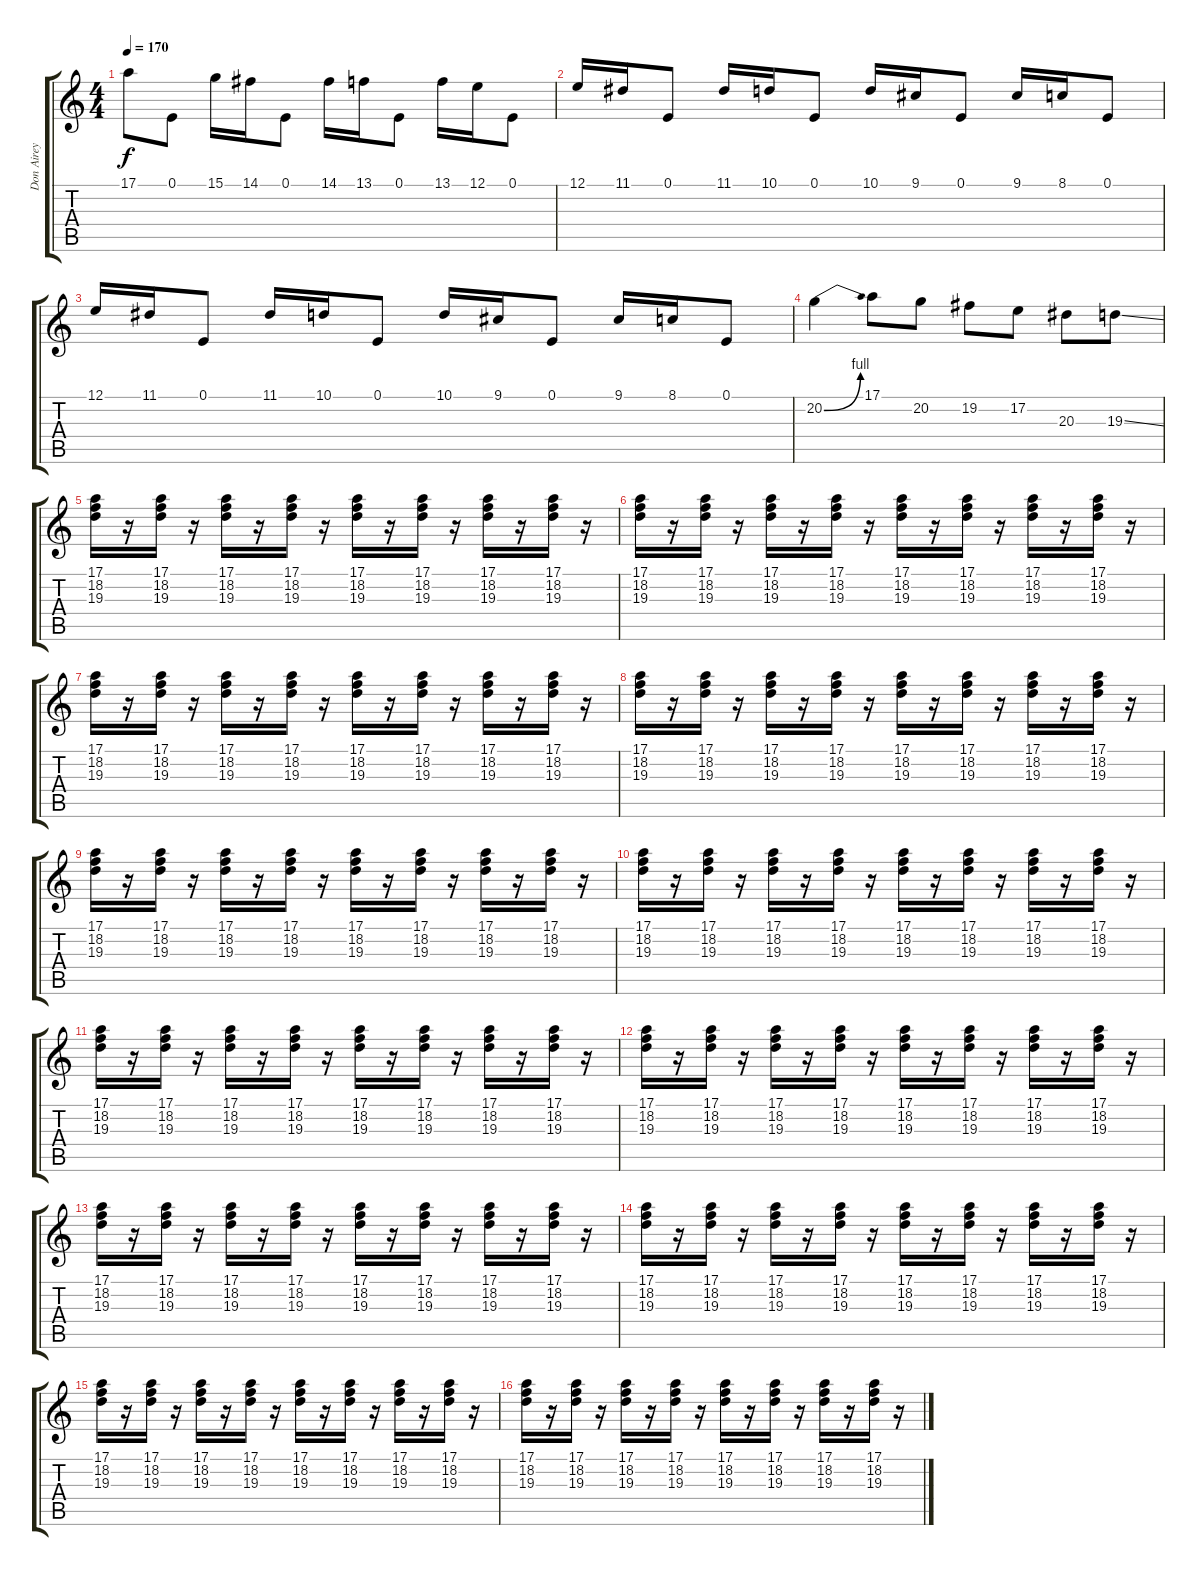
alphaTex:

\track ("Don Airey - Right Hand" "Don Airey ") {instrument drawbarorgan}
\staff {score tabs}
\tuning (E4 B3 G3 D3 A2 E2) {hide}
\ts (4 4)
\tempo 170
\clef g2
\ks c
17.1.8{dy f} 0.1.8 15.1.16 14.1.16 0.1.8 14.1.16 13.1.16 0.1.8 13.1.16 12.1.16 0.1.8 |
12.1.16 11.1.16 0.1.8 11.1.16 10.1.16 0.1.8 10.1.16 9.1.16 0.1.8 9.1.16 8.1.16 0.1.8 |
12.1.16 11.1.16 0.1.8 11.1.16 10.1.16 0.1.8 10.1.16 9.1.16 0.1.8 9.1.16 8.1.16 0.1.8 |
20.2{be (bend 0 0 60 4)}.4 17.1.8 20.2.8 19.2.8 17.2.8 20.3.8 19.3{ss}.8 |
(17.1 18.2 19.3).16{instrument drawbarorgan} r.16 (17.1 18.2 19.3).16 r.16 (17.1 18.2 19.3).16 r.16 (17.1 18.2 19.3).16 r.16 (17.1 18.2 19.3).16 r.16 (17.1 18.2 19.3).16 r.16 (17.1 18.2 19.3).16 r.16 (17.1 18.2 19.3).16 r.16 |
(17.1 18.2 19.3).16 r.16 (17.1 18.2 19.3).16 r.16 (17.1 18.2 19.3).16 r.16 (17.1 18.2 19.3).16 r.16 (17.1 18.2 19.3).16 r.16 (17.1 18.2 19.3).16 r.16 (17.1 18.2 19.3).16 r.16 (17.1 18.2 19.3).16 r.16 |
(17.1 18.2 19.3).16 r.16 (17.1 18.2 19.3).16 r.16 (17.1 18.2 19.3).16 r.16 (17.1 18.2 19.3).16 r.16 (17.1 18.2 19.3).16 r.16 (17.1 18.2 19.3).16 r.16 (17.1 18.2 19.3).16 r.16 (17.1 18.2 19.3).16 r.16 |
(17.1 18.2 19.3).16 r.16 (17.1 18.2 19.3).16 r.16 (17.1 18.2 19.3).16 r.16 (17.1 18.2 19.3).16 r.16 (17.1 18.2 19.3).16 r.16 (17.1 18.2 19.3).16 r.16 (17.1 18.2 19.3).16 r.16 (17.1 18.2 19.3).16 r.16 |
(17.1 18.2 19.3).16 r.16 (17.1 18.2 19.3).16 r.16 (17.1 18.2 19.3).16 r.16 (17.1 18.2 19.3).16 r.16 (17.1 18.2 19.3).16 r.16 (17.1 18.2 19.3).16 r.16 (17.1 18.2 19.3).16 r.16 (17.1 18.2 19.3).16 r.16 |
(17.1 18.2 19.3).16 r.16 (17.1 18.2 19.3).16 r.16 (17.1 18.2 19.3).16 r.16 (17.1 18.2 19.3).16 r.16 (17.1 18.2 19.3).16 r.16 (17.1 18.2 19.3).16 r.16 (17.1 18.2 19.3).16 r.16 (17.1 18.2 19.3).16 r.16 |
(17.1 18.2 19.3).16 r.16 (17.1 18.2 19.3).16 r.16 (17.1 18.2 19.3).16 r.16 (17.1 18.2 19.3).16 r.16 (17.1 18.2 19.3).16 r.16 (17.1 18.2 19.3).16 r.16 (17.1 18.2 19.3).16 r.16 (17.1 18.2 19.3).16 r.16 |
(17.1 18.2 19.3).16 r.16 (17.1 18.2 19.3).16 r.16 (17.1 18.2 19.3).16 r.16 (17.1 18.2 19.3).16 r.16 (17.1 18.2 19.3).16 r.16 (17.1 18.2 19.3).16 r.16 (17.1 18.2 19.3).16 r.16 (17.1 18.2 19.3).16 r.16 |
(17.1 18.2 19.3).16 r.16 (17.1 18.2 19.3).16 r.16 (17.1 18.2 19.3).16 r.16 (17.1 18.2 19.3).16 r.16 (17.1 18.2 19.3).16 r.16 (17.1 18.2 19.3).16 r.16 (17.1 18.2 19.3).16 r.16 (17.1 18.2 19.3).16 r.16 |
(17.1 18.2 19.3).16 r.16 (17.1 18.2 19.3).16 r.16 (17.1 18.2 19.3).16 r.16 (17.1 18.2 19.3).16 r.16 (17.1 18.2 19.3).16 r.16 (17.1 18.2 19.3).16 r.16 (17.1 18.2 19.3).16 r.16 (17.1 18.2 19.3).16 r.16 |
(17.1 18.2 19.3).16 r.16 (17.1 18.2 19.3).16 r.16 (17.1 18.2 19.3).16 r.16 (17.1 18.2 19.3).16 r.16 (17.1 18.2 19.3).16 r.16 (17.1 18.2 19.3).16 r.16 (17.1 18.2 19.3).16 r.16 (17.1 18.2 19.3).16 r.16 |
(17.1 18.2 19.3).16 r.16 (17.1 18.2 19.3).16 r.16 (17.1 18.2 19.3).16 r.16 (17.1 18.2 19.3).16 r.16 (17.1 18.2 19.3).16 r.16 (17.1 18.2 19.3).16 r.16 (17.1 18.2 19.3).16 r.16 (17.1 18.2 19.3).16 r.16
